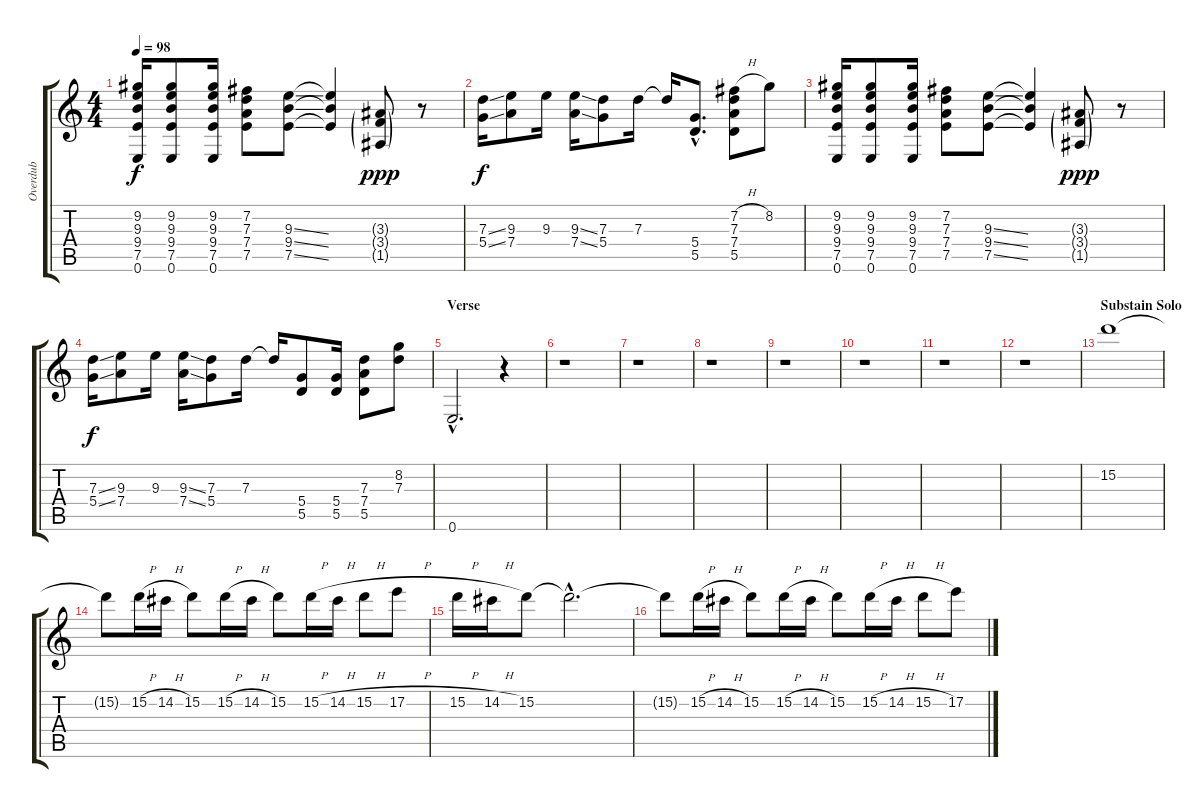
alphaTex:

\track ("Overdub" "Overdub") {instrument fretlessbass}
\staff {score tabs}
\tuning (E4 B3 G3 D3 A2 E2) {hide}
\ts (4 4)
\tempo 98
\clef g2
\ks c
(9.2 9.3 9.4 7.5 0.6).16{dy f} (9.2 9.3 9.4 7.5 0.6).8 (9.2 9.3 9.4 7.5 0.6).16 (7.2 7.3 7.4 7.5).8 (9.3{ss} 9.4{ss} 7.5{ss}).8 (9.3{t} 9.4{t} 7.5{t}).4 (3.3{g} 3.4{g} 1.5{g}).8{dy ppp} r.8 |
(7.3{ss} 5.4{ss}).16{dy f} (9.3 7.4).8 9.3.16 (9.3{ss} 7.4{ss}).16 (7.3 5.4).8 7.3.16 7.3{t}.16 (5.4{hac} 5.5{hac}).8{d} (7.2{h} 7.3 7.4 5.5).8 8.2.8 |
(9.2 9.3 9.4 7.5 0.6).16 (9.2 9.3 9.4 7.5 0.6).8 (9.2 9.3 9.4 7.5 0.6).16 (7.2 7.3 7.4 7.5).8 (9.3{ss} 9.4{ss} 7.5{ss}).8 (9.3{t} 9.4{t} 7.5{t}).4 (3.3{g} 3.4{g} 1.5{g}).8{dy ppp} r.8 |
(7.3{ss} 5.4{ss}).16{dy f} (9.3 7.4).8 9.3.16 (9.3{ss} 7.4{ss}).16 (7.3 5.4).8 7.3.16 7.3{t}.16 (5.4 5.5).8 (5.4 5.5).16 (7.3 7.4 5.5).8 (8.2 7.3).8 |
\section ("" "Verse")
0.6{hac}.2{d} r.4 |
r.1 |
r.1 |
r.1 |
r.1 |
r.1 |
r.1 |
r.1 |
\section ("" "Substain Solo")
15.2.1 |
15.2{t}.8 15.2{h}.16 14.2{h}.16 15.2.8 15.2{h}.16 14.2{h}.16 15.2.8 15.2{h}.16 14.2{h}.16 15.2{h}.8 17.2{h}.8 |
15.2{h}.16 14.2{h}.16 15.2.8 15.2{hac t}.2{d} |
15.2{t}.8 15.2{h}.16 14.2{h}.16 15.2.8 15.2{h}.16 14.2{h}.16 15.2.8 15.2{h}.16 14.2{h}.16 15.2{h}.8 17.2{h}.8
